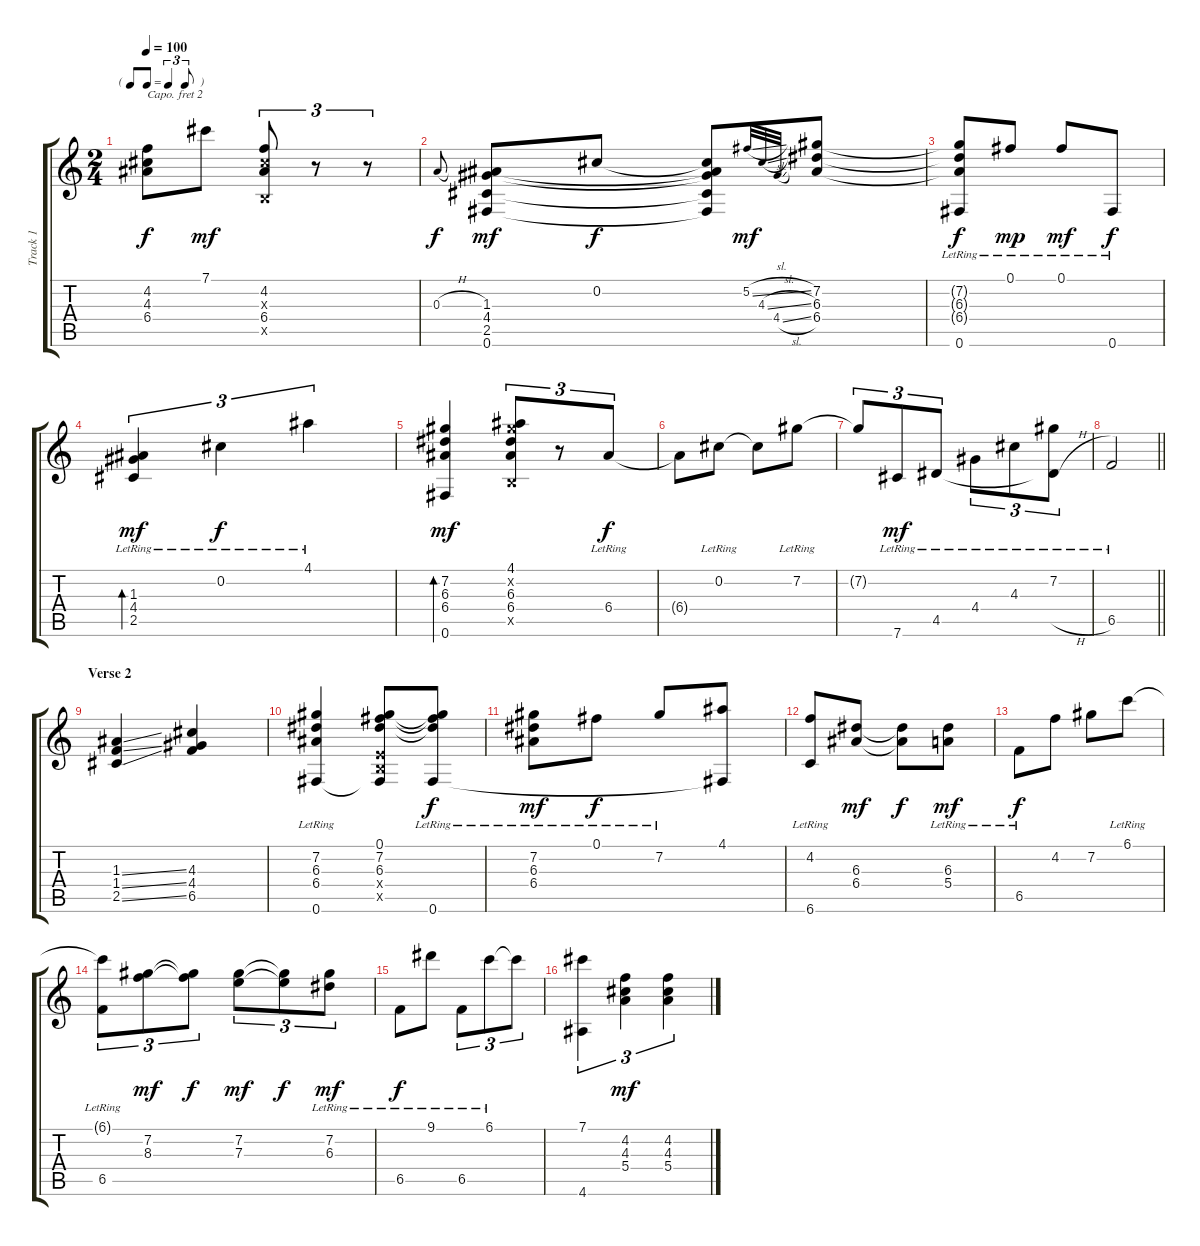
\track ("Track 1" "Track 1") {instrument acousticguitarsteel}
\staff {score tabs}
\capo 2
\tuning (E4 B3 G3 D3 A2 E2) {hide}
\ts (2 4)
\tf triplet8th
\tempo 100
\clef g2
\ks c
(4.2{t} 4.3{t} 6.4{t}).8{dy f} 7.1.8{dy mf} (4.2 4.3{x} 6.4 0.5{x}).8{tu (3 2)} r.8{tu (3 2)} r.8{tu (3 2)} |
0.3{h}.8{gr onbeat dy f} (1.3 4.4 2.5 0.6).8{dy mf} 0.2.8{dy f} (0.2{t} 1.3{t} 4.4{t} 2.5{t} 0.6{t}).8 5.2{sl}.32{gr onbeat dy mf} 4.3{sl}.32{gr onbeat} 4.4{sl}.32{gr onbeat} (7.2 6.3 6.4).8 |
(7.2{t} 6.3{t} 6.4{t} 0.6{lr}).8{dy f} 0.1{lr}.8{dy mp} 0.1{lr}.8{dy mf} 0.6{lr}.8{dy f} |
(1.3{lr} 4.4{lr} 2.5{lr}).4{tu (3 2) bd 120 dy mf} 0.2{lr}.4{tu (3 2) dy f} 4.1{lr}.4{tu (3 2)} |
(7.2 6.3 6.4 0.6).4{bd 120 dy mf} (4.1 7.2{x} 6.3 6.4 0.5{x}).8{tu (3 2)} r.8{tu (3 2)} 6.4{lr}.8{tu (3 2) dy f} |
6.4{t}.8 0.2{lr}.8 0.2{t}.8 7.2{lr}.8 |
7.2{t}.8{tu (3 2)} 7.6{lr}.8{tu (3 2) dy mf} 4.5{lr}.8{tu (3 2)} 4.4{lr}.8{tu (3 2)} 4.3{lr}.8{tu (3 2)} (7.2{lr} 4.5{h t}).8{tu (3 2)} |
\barLineRight lightlight
6.5{lr}.2 |
\section ("" "Verse 2")
(1.3{ss} 1.4{ss} 2.5{ss}).4 (4.3 4.4 6.5).4 |
(7.2 6.3 6.4 0.6{lr}).4 (0.1 7.2 6.3 0.4{x} 0.5{x} 0.6{t}).8 (0.1{t} 7.2{t} 6.3{t} 0.6{lr}).8{dy f} |
(7.2 6.3{lr} 6.4{lr}).8{dy mf} 0.1{lr}.8{dy f} 7.2{lr}.8 (4.1 0.6{t}).8 |
(4.2{lr} 6.6{lr}).8 (6.3 6.4).8{dy mf} (6.3{t} 6.4{t}).8{dy f} (6.3{lr} 5.4{lr}).8{dy mf} |
6.5{lr}.8{dy f} 4.2.8 7.2.8 6.1{lr}.8 |
(6.1{t} 6.5{lr}).8{tu (3 2)} (7.2 8.3).8{tu (3 2) dy mf} (7.2{t} 8.3{t}).8{tu (3 2) dy f} (7.2 7.3).8{tu (3 2) dy mf} (7.2{t} 7.3{t}).8{tu (3 2) dy f} (7.2{lr} 6.3{lr}).8{tu (3 2) dy mf} |
6.5{lr}.8{dy f} 9.1{lr}.8 6.5{lr}.8{tu (3 2)} 6.1{lr}.8{tu (3 2)} 6.1{t}.8{tu (3 2)} |
(7.1 4.6).4{tu (3 2)} (4.2 4.3 5.4).4{tu (3 2) dy mf} (4.2 4.3 5.4).4{tu (3 2)}
